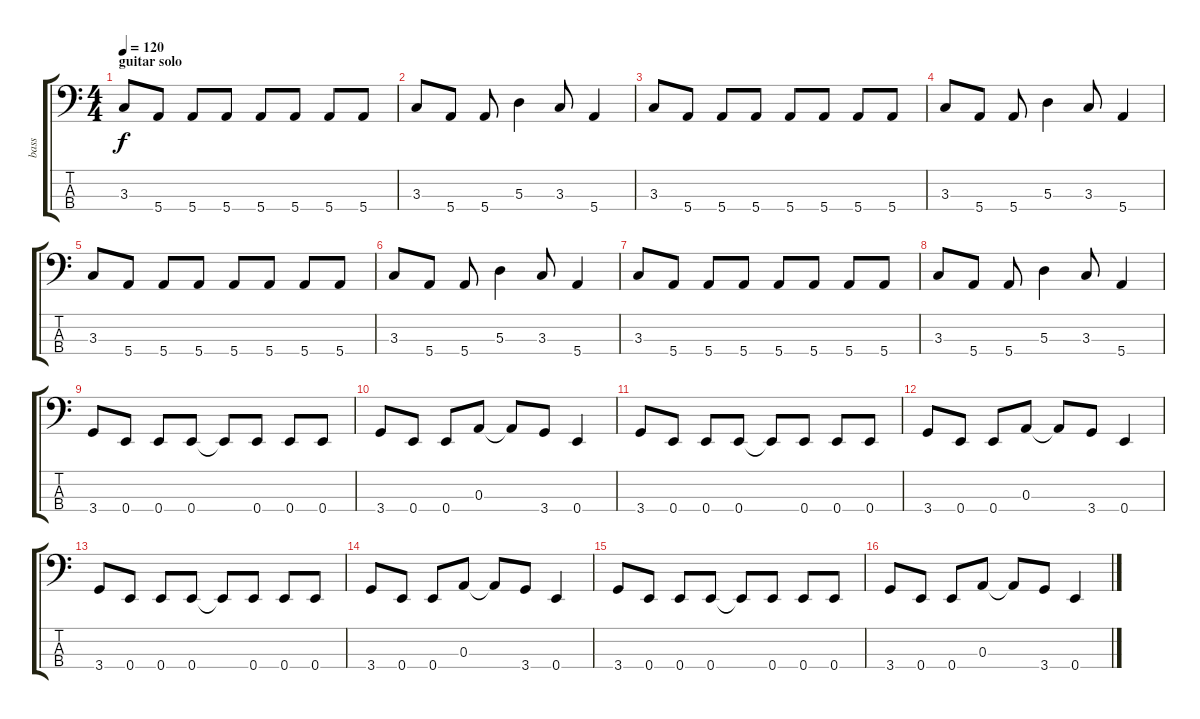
\track ("bass" "bass") {instrument electricbassfinger}
\staff {score tabs}
\tuning (G2 D2 A1 E1) {hide}
\ts (4 4)
\section ("" "guitar solo")
\tempo 120
\clef f4
\ks c
3.3.8{dy f} 5.4.8 5.4.8 5.4.8 5.4.8 5.4.8 5.4.8 5.4.8 |
3.3.8 5.4.8 5.4.8 5.3.4 3.3.8 5.4.4 |
3.3.8 5.4.8 5.4.8 5.4.8 5.4.8 5.4.8 5.4.8 5.4.8 |
3.3.8 5.4.8 5.4.8 5.3.4 3.3.8 5.4.4 |
3.3.8 5.4.8 5.4.8 5.4.8 5.4.8 5.4.8 5.4.8 5.4.8 |
3.3.8 5.4.8 5.4.8 5.3.4 3.3.8 5.4.4 |
3.3.8 5.4.8 5.4.8 5.4.8 5.4.8 5.4.8 5.4.8 5.4.8 |
3.3.8 5.4.8 5.4.8 5.3.4 3.3.8 5.4.4 |
3.4.8 0.4.8 0.4.8 0.4.8 0.4{t}.8 0.4.8 0.4.8 0.4.8 |
3.4.8 0.4.8 0.4.8 0.3.8 0.3{t}.8 3.4.8 0.4.4 |
3.4.8 0.4.8 0.4.8 0.4.8 0.4{t}.8 0.4.8 0.4.8 0.4.8 |
3.4.8 0.4.8 0.4.8 0.3.8 0.3{t}.8 3.4.8 0.4.4 |
3.4.8 0.4.8 0.4.8 0.4.8 0.4{t}.8 0.4.8 0.4.8 0.4.8 |
3.4.8 0.4.8 0.4.8 0.3.8 0.3{t}.8 3.4.8 0.4.4 |
3.4.8 0.4.8 0.4.8 0.4.8 0.4{t}.8 0.4.8 0.4.8 0.4.8 |
3.4.8 0.4.8 0.4.8 0.3.8 0.3{t}.8 3.4.8 0.4.4
